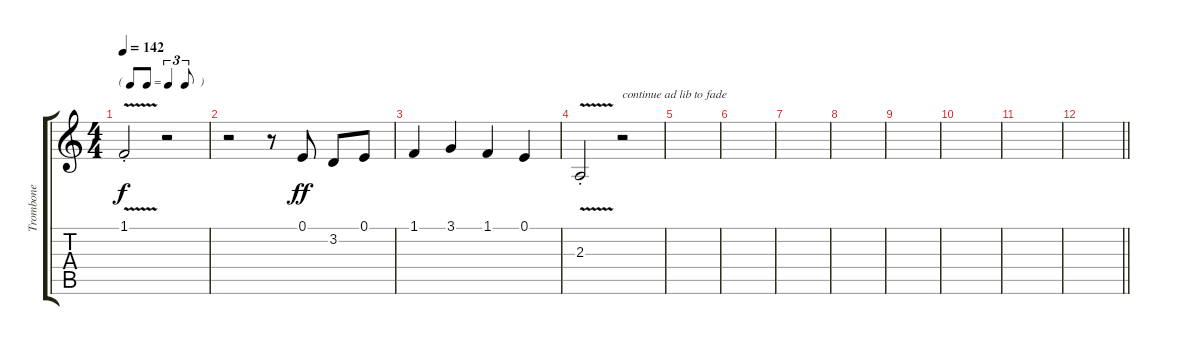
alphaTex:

\track ("Trombone" "Trombone") {instrument trombone}
\staff {score tabs}
\tuning (E4 B3 G3 D3 A2 E2) {hide}
\ts (4 4)
\tf triplet8th
\tempo 142
\clef g2
\ks c
1.1{v st}.2{dy f} r.2 |
r.2 r.8 0.1.8{dy ff} 3.2.8 0.1.8 |
1.1.4 3.1.4 1.1.4 0.1.4 |
2.3{v st}.2 r.2{txt "continue ad lib to fade"} |
|
|
|
|
|
|
|
\barLineRight lightlight
